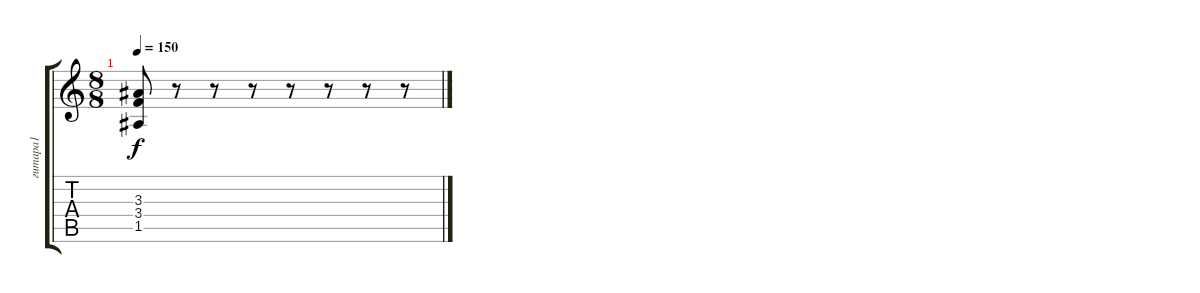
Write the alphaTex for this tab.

\track ("гитара1" "гитара1") {instrument distortionguitar}
\staff {score tabs}
\tuning (E4 B3 G3 D3 A2 D2) {hide}
\ts (8 8)
\tempo 150
\clef g2
\ks c
(3.3 3.4 1.5).8{dy f} r.8 r.8 r.8 r.8 r.8 r.8 r.8
